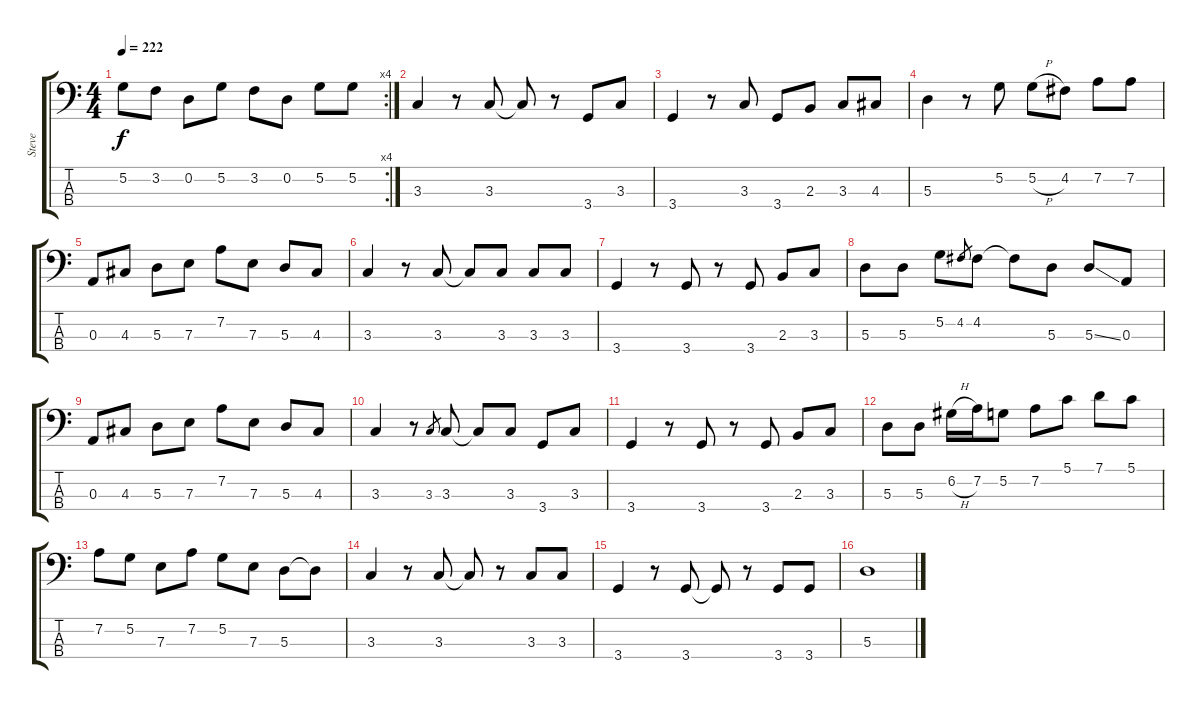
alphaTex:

\track ("Steve" "Steve") {instrument electricbassfinger}
\staff {score tabs}
\tuning (G2 D2 A1 E1) {hide}
\rc 4
\ts (4 4)
\tempo 222
\clef f4
\ks c
5.2.8{dy f} 3.2.8 0.2.8 5.2.8 3.2.8 0.2.8 5.2.8 5.2.8 |
3.3.4 r.8 3.3.8 3.3{t}.8 r.8 3.4.8 3.3.8 |
3.4.4 r.8 3.3.8 3.4.8 2.3.8 3.3.8 4.3.8 |
5.3.4 r.8 5.2.8 5.2{h}.8 4.2.8 7.2.8 7.2.8 |
0.3.8 4.3.8 5.3.8 7.3.8 7.2.8 7.3.8 5.3.8 4.3.8 |
3.3.4 r.8 3.3.8 3.3{t}.8 3.3.8 3.3.8 3.3.8 |
3.4.4 r.8 3.4.8 r.8 3.4.8 2.3.8 3.3.8 |
5.3.8 5.3.8 5.2.8 4.2.8{gr} 4.2.8 4.2{t}.8 5.3.8 5.3{ss}.8 0.3.8 |
0.3.8 4.3.8 5.3.8 7.3.8 7.2.8 7.3.8 5.3.8 4.3.8 |
3.3.4 r.8 3.3.8{gr} 3.3.8 3.3{t}.8 3.3.8 3.4.8 3.3.8 |
3.4.4 r.8 3.4.8 r.8 3.4.8 2.3.8 3.3.8 |
5.3.8 5.3.8 6.2{h}.16 7.2.16 5.2.8 7.2.8 5.1.8 7.1.8 5.1.8 |
7.2.8 5.2.8 7.3.8 7.2.8 5.2.8 7.3.8 5.3.8 5.3{t}.8 |
3.3.4 r.8 3.3.8 3.3{t}.8 r.8 3.3.8 3.3.8 |
3.4.4 r.8 3.4.8 3.4{t}.8 r.8 3.4.8 3.4.8 |
5.3.1
